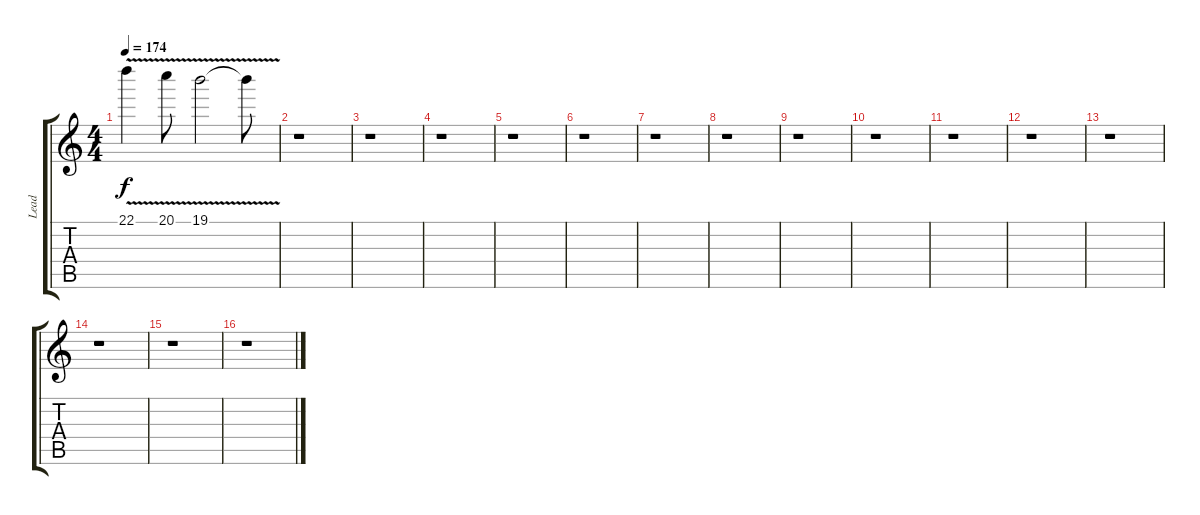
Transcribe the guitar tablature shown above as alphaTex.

\track ("Lead" "Lead") {instrument distortionguitar}
\staff {score tabs}
\tuning (E4 B3 G3 D3 A2 E2) {hide}
\ts (4 4)
\tempo 174
\clef g2
\ks c
22.1{v}.4{dy f} 20.1{v}.8 19.1{v}.2 19.1{t}.8 |
r.1 |
r.1 |
r.1 |
r.1 |
r.1 |
r.1 |
r.1 |
r.1 |
r.1 |
r.1 |
r.1 |
r.1 |
r.1 |
r.1 |
r.1
